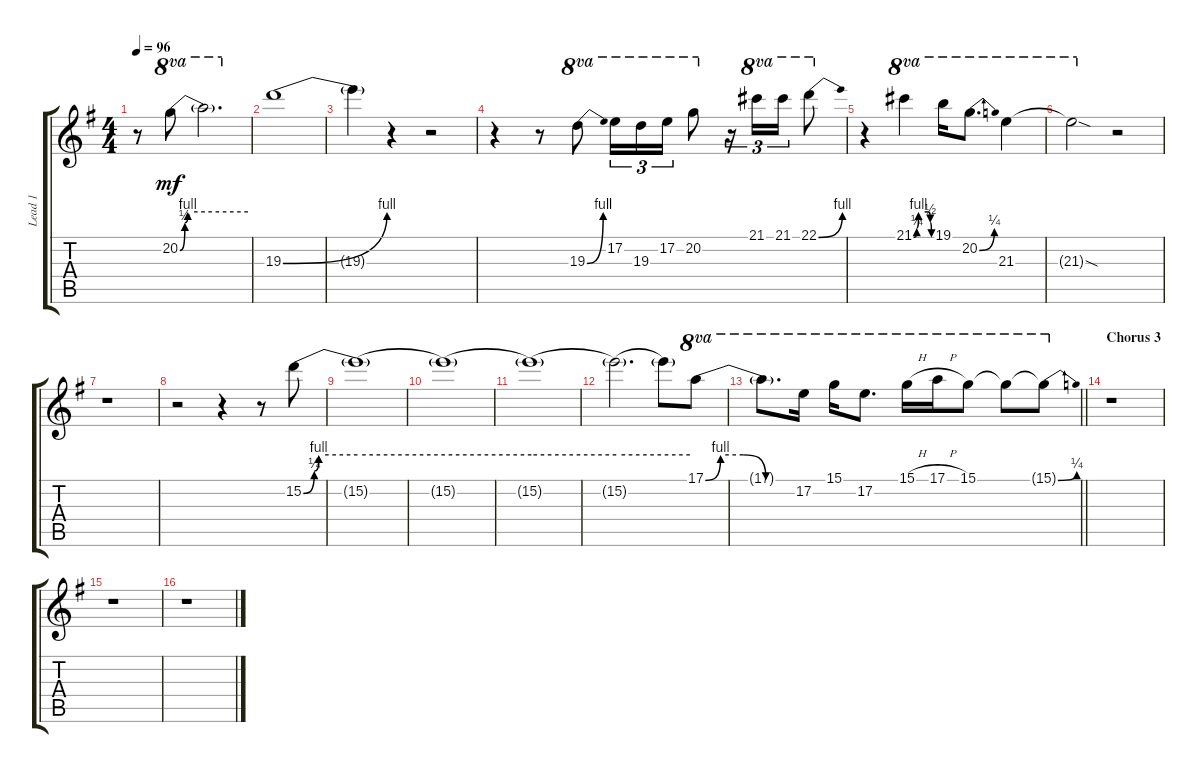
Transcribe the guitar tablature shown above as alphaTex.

\track ("Lead 1" "Lead 1") {instrument distortionguitar}
\staff {score tabs}
\tuning (E4 B3 G3 D3 A2 E2) {hide}
\ts (4 4)
\tempo 96
\clef g2
\ks g
r.8{dy f} 20.2{be (custom 0 0 12 2 19 4 60 4)}.8{ot 8va dy mf} 20.2{be (hold 0 4 60 4) t}.2{d ot 8va} |
19.3{be (bend 0 0 60 4)}.1 |
19.3{t}.4 r.4 r.2 |
r.4 r.8 19.3{be (bend 0 0 60 4)}.8{ot 8va} 17.2.16{tu (3 2) ot 8va} 19.3.16{tu (3 2) ot 8va} 17.2.16{tu (3 2) ot 8va} 20.2.8{ot 8va} r.16{tu (3 2)} 21.1.16{tu (3 2) ot 8va} 21.1.16{tu (3 2) ot 8va} 22.1{be (bend 0 0 60 4)}.8{ot 8va} |
r.4 21.1{be (custom 0 0 10 1 16 4 49 4 56 2 60 0)}.4{ot 8va} 19.1.16{ot 8va} 20.2{be (bend 0 0 60 1)}.8{d ot 8va} 21.3.4{ot 8va} |
21.3{sod t}.2{ot 8va} r.2 |
r.1 |
r.2 r.4 r.8 15.2{be (custom 0 0 12 1 17 4 60 4)}.8 |
15.2{be (hold 0 4 60 4) t}.1 |
15.2{be (hold 0 4 60 4) t}.1 |
15.2{be (hold 0 4 60 4) t}.1 |
15.2{be (hold 0 4 60 4) t}.2{d} 15.2{t}.8 17.1{be (custom 0 0 10 4 25 4 40 0 60 0)}.8{ot 8va} |
\barLineRight lightlight
17.1{t}.8{d ot 8va} 17.2.16{ot 8va} 15.1.16{ot 8va} 17.2.8{d ot 8va} 15.1{h}.16{ot 8va} 17.1{h}.16{ot 8va} 15.1.8{ot 8va} 15.1{t}.8{ot 8va} 15.1{be (bend 0 0 60 1) t}.8{ot 8va} |
\section ("" "Chorus 3")
r.1 |
r.1 |
r.1
